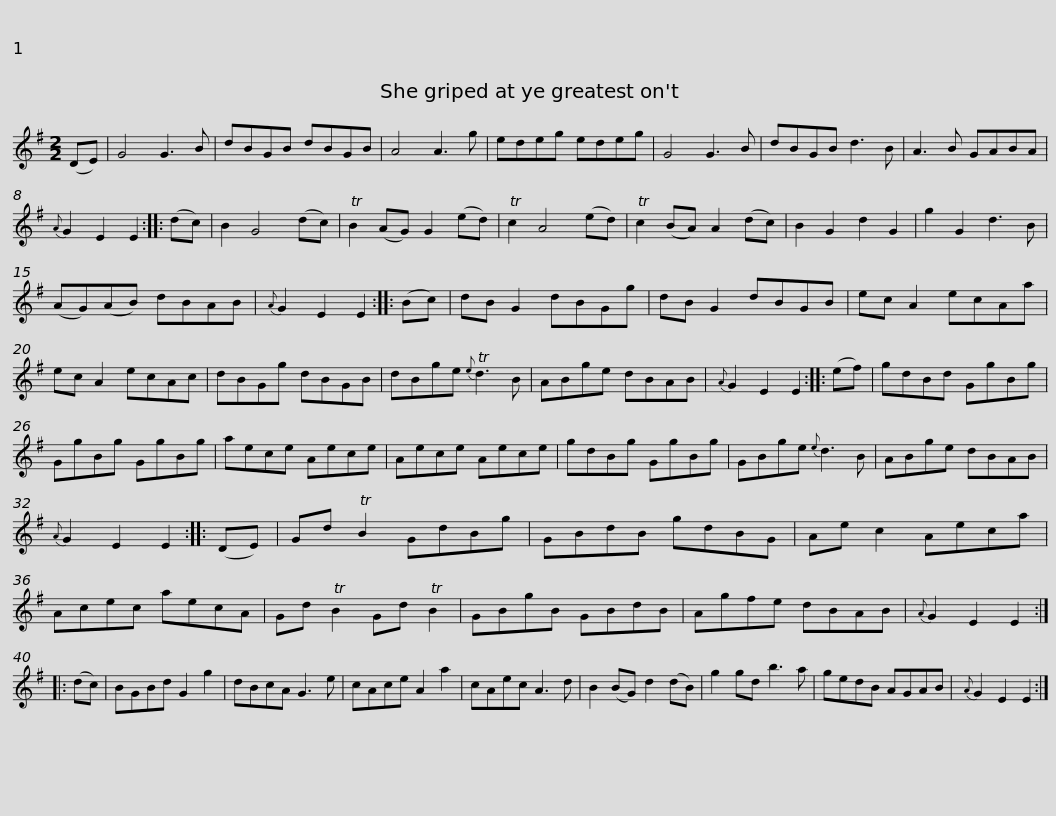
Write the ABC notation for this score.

X:1
L:1/8
M:2/2
I:linebreak $
K:G
V:1 treble
V:1
 (DE) | G4 G3 B | dBGB dBGB | A4 A3 g | edeg edeg | %5
 G4 G3 B | dBGB d3 B | A3 B GABA |${A} G2 E2 E2 :: (dc) | %10
 B2 G4 (dc) | TB2 (AG) G2 (ed) | Tc2 A4 (ed) | Tc2 (BA) A2 (dc) | B2 G2 d2 G2 | %15
 g2 G2 d3 B | (AG)(AB) dBAB |${A} G2 E2 E2 :: (Bc) | dB G2 dBGg | %20
 dB G2 dBGB | ec A2 ecAa | ec A2 ecAc | dBGg dBGB |$ dBge{e} Td3 B | %25
 ABge dBAB |{A} G2 E2 E2 :: (ef) | gdBd GgBg | GgBg GgBg |$ %30
 aece Aece | Aece Aece | gdBg GgBg | GBge{e} d3 B | ABge dBAB | %35
{A} G2 E2 E2 ::$ (DE) | Gd TB2 GdBg | GBdB gdBG | Ae c2 Aeca | %40
 Acec aecA | Gd TB2 Gd TB2 |$ GBgB GBdB | Agfe dBAB |{A} G2 E2 E2 :: %45
 (dc) | BGBd G2 g2 | dBcA G3 e | cAce A2 a2 |$ cAec A3 d | %50
 B2 (BG) d2 (dB) | g2 gd b3 a | gedB AGAB |{A} G2 E2 E2 :| %54
